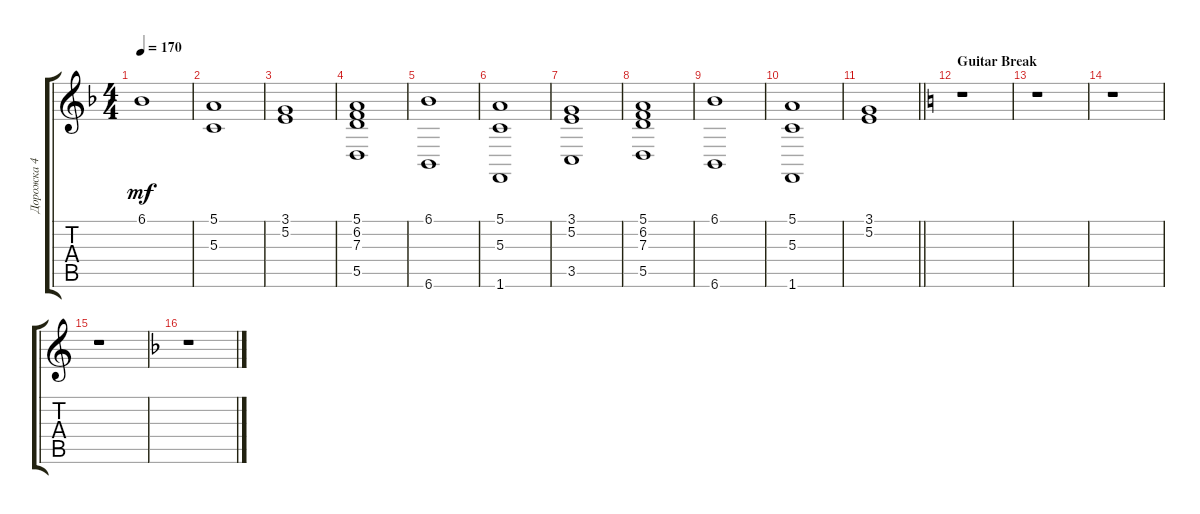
\track ("Дорожка 4" "Дорожка 4") {instrument choiraahs}
\staff {score tabs}
\tuning (E4 B3 G3 D3 A2 E2) {hide}
\ts (4 4)
\tempo 170
\clef g2
\ks f
6.1.1{dy mf} |
(5.1 5.3).1 |
(3.1 5.2).1 |
(5.1 6.2 7.3 5.5).1 |
(6.1 6.6).1 |
(5.1 5.3 1.6).1 |
(3.1 5.2 3.5).1 |
(5.1 6.2 7.3 5.5).1 |
(6.1 6.6).1 |
(5.1 5.3 1.6).1 |
\barLineRight lightlight
(3.1 5.2).1 |
\section ("" "Guitar Break")
\ks c
r.1 |
r.1 |
r.1 |
r.1 |
\ks f
r.1
